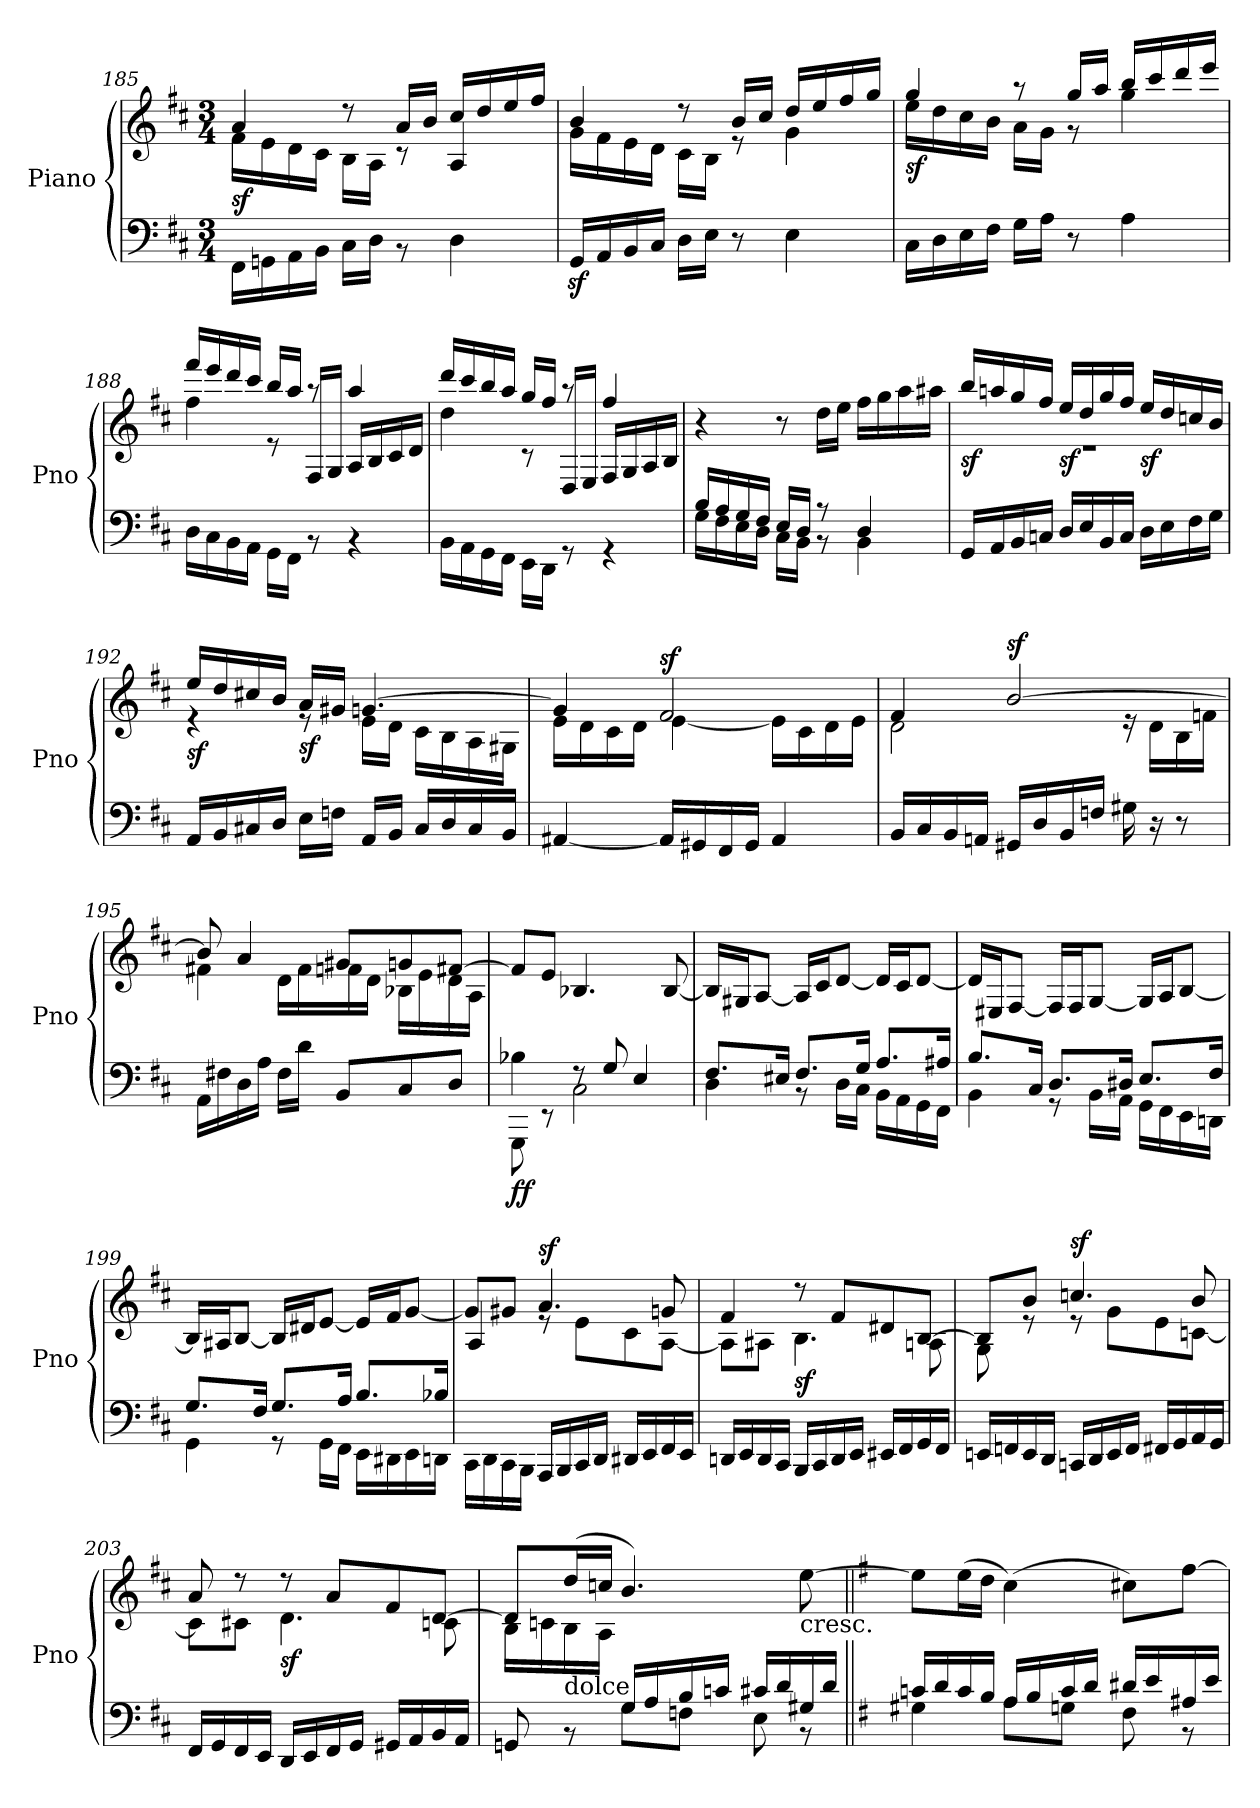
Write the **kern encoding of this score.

**kern	**kern	**dynam
*part1	*part1	*part1
*staff2	*staff1	*staff1/2
*I"Piano	*	*
*I'Pno	*	*
*clefF4	*clefG2	*
*k[f#c#]	*k[f#c#]	*
*D:	*D:	*
*M3/4	*M3/4	*
=185	=185	=185
*	*^	*
!	!	!	!LO:DY:b
16FF#\LL	4a/	16f#\LL	sf
16GGn\	.	16e\	.
16AA\	.	16d\	.
16BB\JJ	.	16c#\JJ	.
16C#\LL	8rdd	16B\LL	.
16D\JJ	.	16A\JJ	.
8rBB	16a/LL	8rc	.
.	16b/JJ	.	.
4D\	16cc#/LL	4A/	.
.	16dd/	.	.
.	16ee/	.	.
.	16ff#/JJ	.	.
=186	=186	=186	=186
16GGz>/LL	4b/	16g\LL	.
16AA/	.	16f#\	.
16BB/	.	16e\	.
16C#/JJ	.	16d\JJ	.
16D\LL	8r	16c#\LL	.
16E\JJ	.	16B\JJ	.
8r	16b/LL	8re	.
.	16cc#/JJ	.	.
4E\	16dd/LL	4g\	.
.	16ee/	.	.
.	16ff#/	.	.
.	16gg/JJ	.	.
!!LO:PB:g=z	!!
=187	=187	=187	=187
!	!	!	!LO:DY:b
16C#\LL	4gg/	16ee\LL	sf
16D\	.	16dd\	.
16E\	.	16cc#\	.
16F#\JJ	.	16b\JJ	.
16G\LL	8raa	16a\LL	.
16A\JJ	.	16g\JJ	.
8r	16gg/LL	8r	.
.	16aa/JJ	.	.
4A\	16bb/LL	4gg\	.
.	16ccc#/	.	.
.	16ddd/	.	.
.	16eee/JJ	.	.
=188	=188	=188	=188
16D\LL	16fff#/LL	4ff#\	.
16C#\	16eee/	.	.
16BB\	16ddd/	.	.
16AA\JJ	16ccc#/JJ	.	.
16GG\LL	16bb/LL	8r	.
16FF#\JJ	16aa/JJ	.	.
8rBB	8raa	16F#/LL	.
.	.	16G/JJ	.
4rBB	4aa/	16A/LL	.
.	.	16B/	.
.	.	16c#/	.
.	.	16d/JJ	.
=189	=189	=189	=189
16BB\LL	16ddd/LL	4dd\	.
16AA\	16ccc#/	.	.
16GG\	16bb/	.	.
16FF#\JJ	16aa/JJ	.	.
16EE\LL	16gg/LL	8r	.
16DD\JJ	16ff#/JJ	.	.
8rGG	8raa	16D/LL	.
.	.	16E/JJ	.
4rGG	4ff#/	16F#/LL	.
.	.	16G/	.
.	.	16A/	.
.	.	16B/JJ	.
*	*v	*v	*
!!LO:LB:g=z
=190	=190	=190
*^	*	*
16B/LL	16G\LL	4r	.
16A/	16F#\	.	.
16G/	16E\	.	.
16F#/JJ	16D\JJ	.	.
16E/LL	16C#\LL	8r	.
16D/JJ	16BB\JJ	.	.
8rA	8rBB	16dd\LL	.
.	.	16ee\JJ	.
4D/	4BB\	16ff#\LL	.
.	.	16gg\	.
.	.	16aa\	.
.	.	16aa#X\JJ	.
*v	*v	*	*
=191	=191	=191
*	*^	*
!	!	!	!LO:DY:b
16GG/LL	2.re	16bb/LL	sf
16AA/	.	16aan/	.
16BB/	.	16gg/	.
16Cn/JJ	.	16ff#/JJ	.
!	!	!	!LO:DY:b
16D/LL	.	16ee/LL	sf
16E/	.	16dd/	.
16BB/	.	16gg/	.
16C/JJ	.	16ff#/JJ	.
!	!	!	!LO:DY:b
16D\LL	.	16ee/LL	sf
16E\	.	16dd/	.
16F#\	.	16ccn/	.
16G\JJ	.	16b/JJ	.
=192	=192	=192	=192
!	!	!	!LO:DY:b
16AA/LL	16ee/LL	4re	sf
16BB/	16dd/	.	.
16C#X/	16cc#X/	.	.
16D/JJ	16b/JJ	.	.
!	!	!	!LO:DY:b
16E\LL	16a/LL	8re	sf
16Fn\JJ	16g#X/JJ	.	.
16AA/LL	[4.gn/	16e\LL	.
16BB/JJ	.	16d\JJ	.
16C#/LL	.	16c#\LL	.
16D/	.	16B\	.
16C#/	.	16A\	.
16BB/JJ	.	16G#X\JJ	.
!!LO:LB:g=z	!!
=193	=193	=193	=193
[4AA#X/	4g/]	16e\LL	.
.	.	16d\	.
.	.	16c#\	.
.	.	16d\JJ	.
!	!	!	!LO:DY:a
16AA#/LL]	2f#/	[4e\	sf
16GG#X/	.	.	.
16FF#/	.	.	.
16GG#/JJ	.	.	.
4AA#/	.	16e\LL]	.
.	.	16c#\	.
.	.	16d\	.
.	.	16e\JJ	.
=194	=194	=194	=194
16BB/LL	4f#/	2d\	.
16C#/	.	.	.
16BB/	.	.	.
16AAn/JJ	.	.	.
!	!	!	!LO:DY:a
16GG#X/LL	[2b/	.	sf
16D/	.	.	.
16BB/	.	.	.
16Fn/JJ	.	.	.
16G#X\	.	16re	.
16r	.	16d\LL	.
8r	.	16B\	.
.	.	16fn\JJ	.
=195	=195	=195	=195
16AA\LL	8b/]	4f#X\	.
16F#X\	.	.	.
16D\	4a/	.	.
16A\JJ	.	.	.
16F#\LL	.	16d\LL	.
16d\JJ	.	16f#\	.
8BB/L	8g#X/L	16fn\	.
.	.	16d\JJ	.
8C#/	8gn/	16B-X\LL	.
.	.	16e\	.
8D/J	[8f#X/J	16d\	.
.	.	16A\JJ	.
!!LO:LB:g=z
=196	=196	=196	=196
*^	*	*	*
!	!	!	!	!LO:DY:b=2
*	*	*v	*v	*
4B-X\	8GGG\	8f#/L]	ff
.	8rEE	8e/J	.
8rF	2C#\	4.B-X/	.
8G/	.	.	.
4E/	.	.	.
.	.	[8B-/	.
=197	=197	=197	=197
8.F#/L	4D\	16B-/LL]	.
.	.	16G#X/J	.
.	.	[8A/J	.
16E#X/Jk	.	.	.
8.F#/L	8rBB	16A/LL]	.
.	.	16c#/J	.
.	16D\LL	[8d/J	.
16G/Jk	16C#\JJ	.	.
8.A/L	16BB\LL	16d/LL]	.
.	16AA\	16c#/J	.
.	16GG\	[8d/J	.
16A#X/Jk	16FF#\JJ	.	.
=198	=198	=198	=198
8.B/L	4BB\	16d/LL]	.
.	.	16E#X/J	.
.	.	[8F#/J	.
16C#/Jk	.	.	.
8.D/L	8rGG	16F#/LL]	.
.	.	16F#/J	.
.	16BB\LL	[8G/J	.
16D#X/Jk	16AA\JJ	.	.
8.E/L	16GG\LL	16G/LL]	.
.	16FF#\	16A/J	.
.	16EE\	[8B/J	.
16F#/Jk	16DDn\JJ	.	.
!!LO:LB:g=z
=199	=199	=199	=199
8.G/L	4GG\	16B/LL]	.
.	.	16A#X/J	.
.	.	[8B/J	.
16F#/Jk	.	.	.
8.G/L	8rGG	16B/LL]	.
.	.	16d#X/J	.
.	16GG\LL	[8e/J	.
16A/Jk	16FF#\JJ	.	.
8.B/L	16EE\LL	16e/LL]	.
.	16DD#X\	16f#/J	.
.	16EE\	[8g/J	.
16B-X/Jk	16DDn\JJ	.	.
*v	*v	*	*
=200	=200	=200
*	*^	*
16CC#\LL	8g/L]	4A/	.
16DD\	.	.	.
16CC#\	8g#X/J	.	.
16BBB\JJ	.	.	.
!	!	!	!LO:DY:a
16AAA/LL	4.a/	8re	sf
16BBB/	.	.	.
16CC#/	.	8e\L	.
16DD/JJ	.	.	.
16DD#X/LL	.	8c#\	.
16EE/	.	.	.
16FF#/	8gn/	[8A\J	.
16EE/JJ	.	.	.
!!LO:PB:g=z	!!
=201	=201	=201	=201
16DDn/LL	4f#/	8A\L]	.
16EE/	.	.	.
16DD/	.	8A#X\J	.
16CC#/JJ	.	.	.
!	!	!	!LO:DY:b
16BBB/LL	8r	4.B\	sf
16CC#/	.	.	.
16DD/	8f#/L	.	.
16EE/JJ	.	.	.
16EE#X/LL	8d#X/	.	.
16FF#/	.	.	.
16GG/	[8B/J	8An\	.
16FF#/JJ	.	.	.
=202	=202	=202	=202
16EEn/LL	8B/L]	8G\	.
16FFn/	.	.	.
16EE/	8b/J	8re	.
16DD/JJ	.	.	.
!	!	!	!LO:DY:a
16CCn/LL	4.ccn/	8re	sf
16DD/	.	.	.
16EE/	.	8g\L	.
16FF/JJ	.	.	.
16FF#X/LL	.	8e\	.
16GG/	.	.	.
16AA/	8b/	[8cn\J	.
16GG/JJ	.	.	.
=203	=203	=203	=203
16FF#/LL	8a/	8c\L]	.
16GG/	.	.	.
16FF#/	8r	8c#X\J	.
16EE/JJ	.	.	.
!	!	!	!LO:DY:b
16DD/LL	8r	4.d\	sf
16EE/	.	.	.
16FF#/	8a/L	.	.
16GG/JJ	.	.	.
16GG#X/LL	8f#/	.	.
16AA/	.	.	.
16BB/	[8d/J	8cn\	.
16AA/JJ	.	.	.
!!LO:LB:g=z	!!
=204	=204	=204	=204
*^	*	*	*
8GGn/	4ryy	8d/L]	16B\LL	.
.	.	.	16cn\	.
!	!	!LO:TX:b:t=dolce	!	!
8rBB	.	(>16dd/L	16B\	.
.	.	16ccn/JJ	16A\JJ	.
16G/LL	8G\L	4.b/)	2ryy	.
16A/	.	.	.	.
16B/	8Fn\J	.	.	.
16cn/JJ	.	.	.	.
16c#X/LL	8E\	.	.	.
16d/	.	.	.	.
!	!	!LO:TX:b:t=cresc.	!	!
16G#X/	8rBB	[8ee\	.	.
16d/JJ	.	.	.	.
*	*	*v	*v	*
=205||	=205||	=205||	=205||
*k[f#]	*	*k[f#]	*
*G:	*	*G:	*
16cn/LL	4G#X\	8ee\L]	.
16d/	.	.	.
16c/	.	(>16ee\L	.
16B/JJ	.	16dd\JJ	.
16A/LL	8A\L	(>4cc\)	.
16B/	.	.	.
16c/	8Gn\J	.	.
16d/JJ	.	.	.
16d#X/LL	8F#\	8cc#X\L)	.
16e/	.	.	.
16A#X/	8rBB	[8ff#\J	.
16e/JJ	.	.	.
*v	*v	*	*
=	=	=
*-	*-	*-
